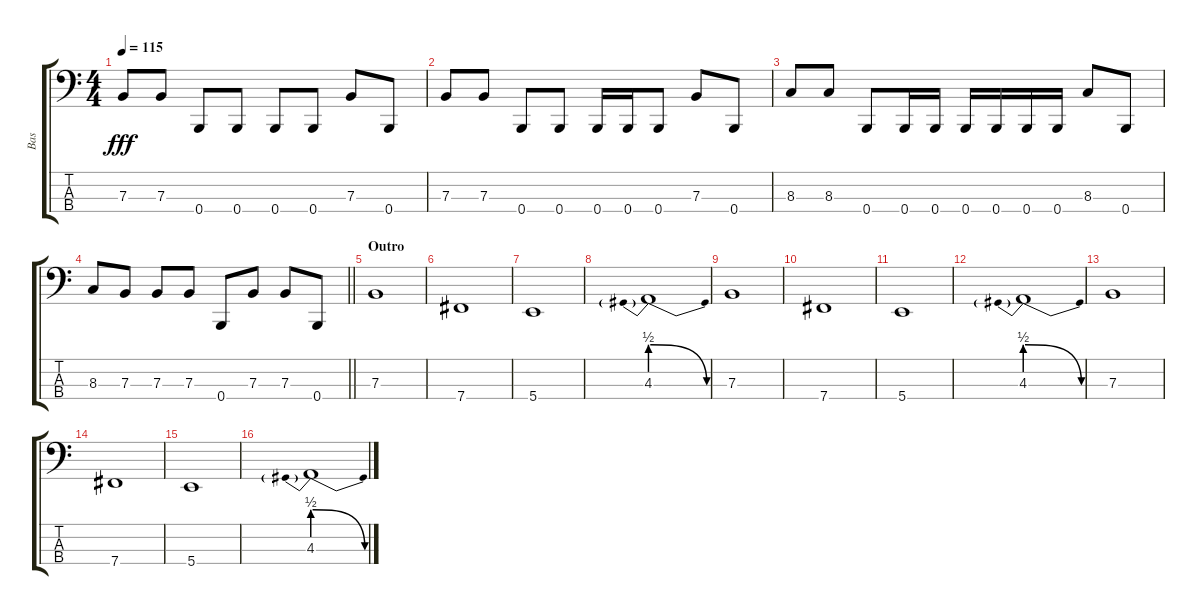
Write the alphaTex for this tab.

\track ("Bas" "Bas") {instrument electricbassfinger}
\staff {score tabs}
\tuning (D2 A1 E1 B0) {hide}
\ts (4 4)
\tempo 115
\clef f4
\ks c
7.3.8{dy fff} 7.3.8 0.4.8 0.4.8 0.4.8 0.4.8 7.3.8 0.4.8 |
7.3.8 7.3.8 0.4.8 0.4.8 0.4.16 0.4.16 0.4.8 7.3.8 0.4.8 |
8.3.8 8.3.8 0.4.8 0.4.16 0.4.16 0.4.16 0.4.16 0.4.16 0.4.16 8.3.8 0.4.8 |
\barLineRight lightlight
8.3.8 7.3.8 7.3.8 7.3.8 0.4.8 7.3.8 7.3.8 0.4.8 |
\section ("" "Outro")
7.3.1 |
7.4.1 |
5.4.1 |
4.3{be (prebendrelease 0 2 60 0)}.1 |
7.3.1 |
7.4.1 |
5.4.1 |
4.3{be (prebendrelease 0 2 60 0)}.1 |
7.3.1 |
7.4.1 |
5.4.1 |
4.3{be (prebendrelease 0 2 60 0)}.1
